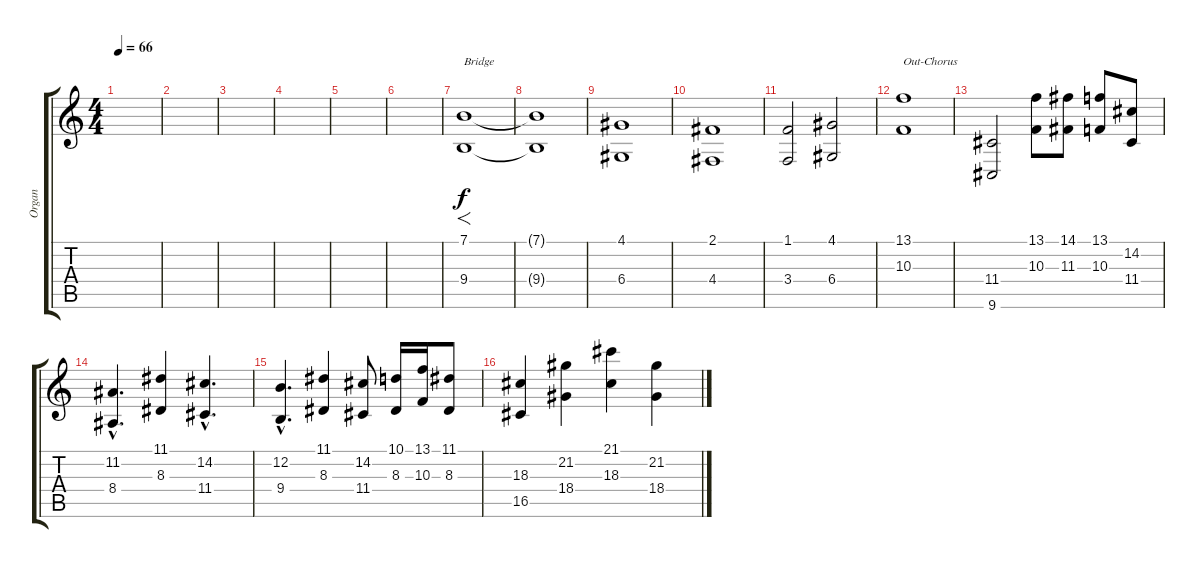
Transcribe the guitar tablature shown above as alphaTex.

\track ("Organ" "Organ") {instrument synthstrings1}
\staff {score tabs}
\tuning (E4 B3 G3 D3 A2 E2) {hide}
\ts (4 4)
\tempo 66
\clef g2
\ks c
|
|
|
|
|
|
(7.1 9.4).1{f txt "Bridge"} |
(7.1{t} 9.4{t}).1 |
(4.1 6.4).1 |
(2.1 4.4).1 |
(1.1 3.4).2 (4.1 6.4).2 |
(13.1 10.3).1{txt "Out-Chorus"} |
(11.4 9.6).2 (13.1 10.3).8 (14.1 11.3).8 (13.1 10.3).8 (14.2 11.4).8 |
(11.2{hac} 8.4{hac}).4{d} (11.1 8.3).4 (14.2{hac} 11.4{hac}).4{d} |
(12.2{hac} 9.4{hac}).4{d} (11.1 8.3).4 (14.2 11.4).8 (10.1 8.3).16 (13.1 10.3).16 (11.1 8.3).8 |
(18.3 16.5).4 (21.2 18.4).4 (21.1 18.3).4 (21.2 18.4).4
